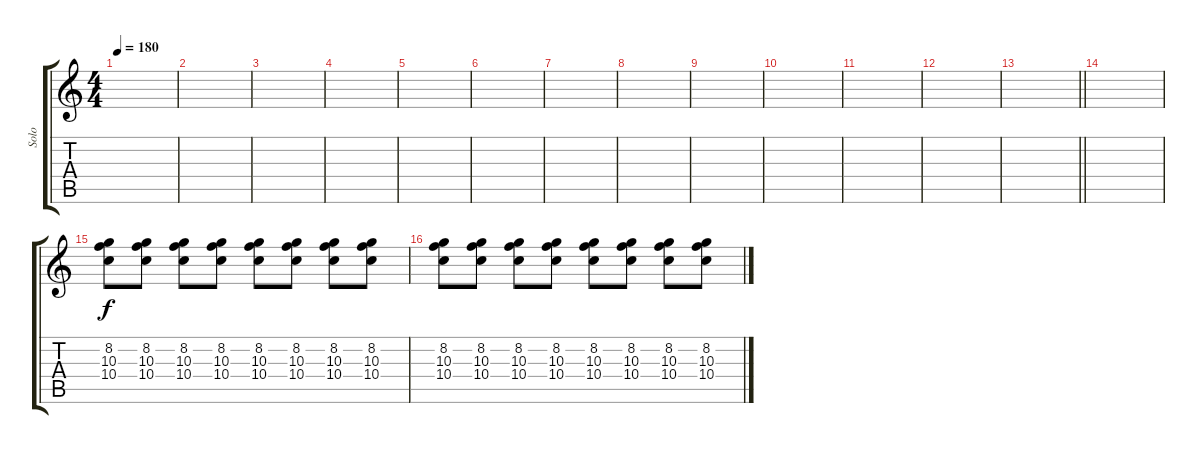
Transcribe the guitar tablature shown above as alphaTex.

\track ("Solo" "Solo") {instrument acousticguitarsteel}
\staff {score tabs}
\tuning (E4 B3 G3 D3 A2 D2) {hide}
\ts (4 4)
\tempo 180
\clef g2
\ks c
|
|
|
|
|
|
|
|
|
|
|
|
\barLineRight lightlight
|
|
(8.2 10.3 10.4).8 (8.2 10.3 10.4).8 (8.2 10.3 10.4).8 (8.2 10.3 10.4).8 (8.2 10.3 10.4).8 (8.2 10.3 10.4).8 (8.2 10.3 10.4).8 (8.2 10.3 10.4).8 |
(8.2 10.3 10.4).8 (8.2 10.3 10.4).8 (8.2 10.3 10.4).8 (8.2 10.3 10.4).8 (8.2 10.3 10.4).8 (8.2 10.3 10.4).8 (8.2 10.3 10.4).8 (8.2 10.3 10.4).8
